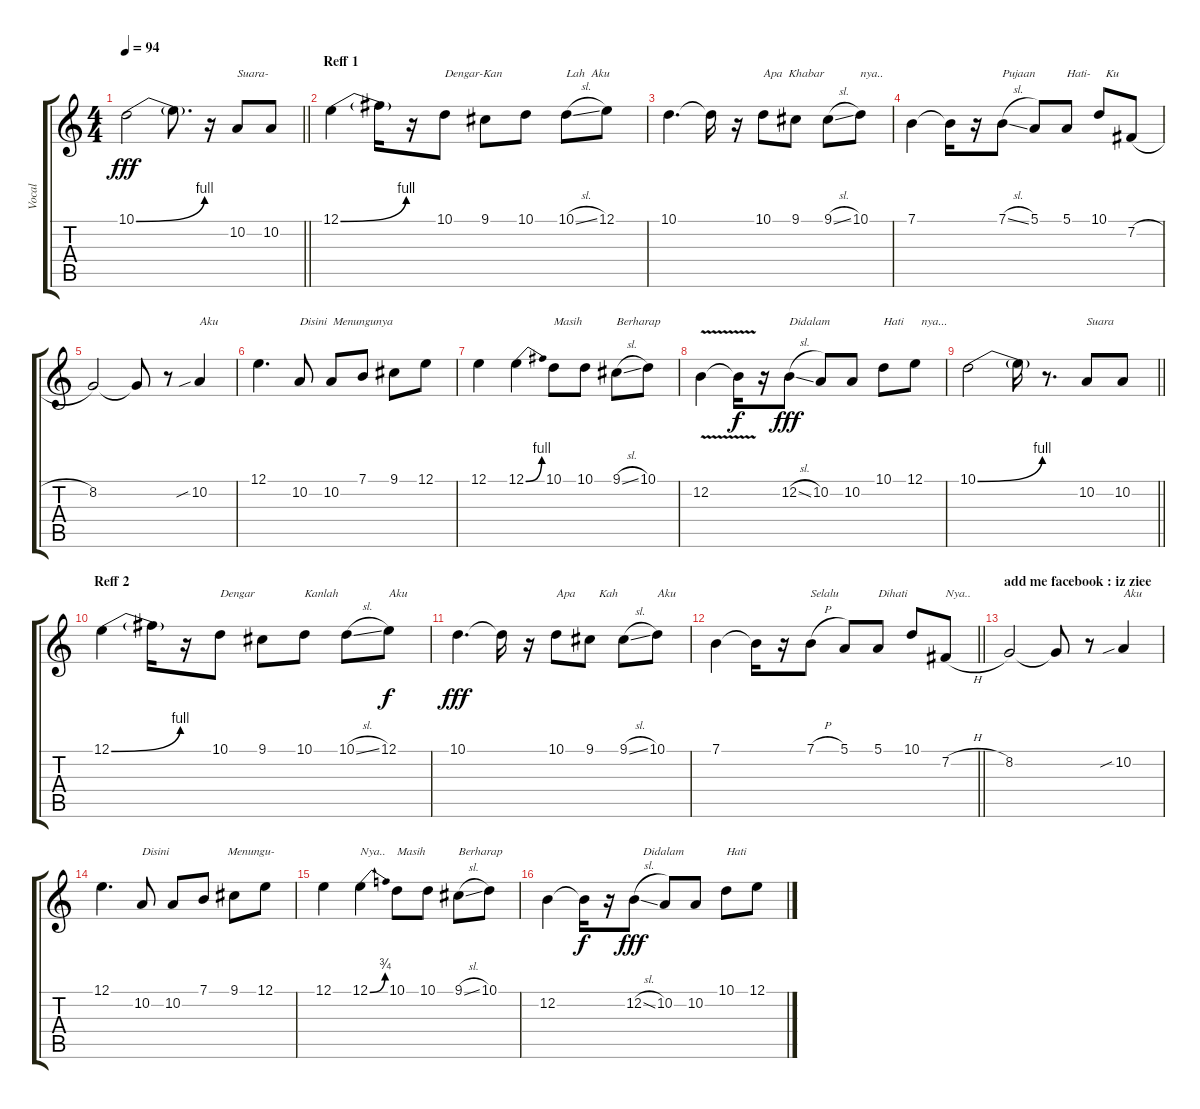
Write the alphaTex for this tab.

\track ("Vocal" "Vocal") {instrument drawbarorgan}
\staff {score tabs}
\tuning (E4 B3 G3 D3 A2 E2) {hide}
\ts (4 4)
\tempo 94
\clef g2
\barLineRight lightlight
\ks c
10.1{be (bend 0 0 60 4)}.2{dy fff} 10.1{t}.8{d} r.16 10.2.8{txt "Suara-"} 10.2.8 |
\section ("" "Reff 1")
12.1{be (bend 0 0 60 4)}.4 12.1{t}.16 r.16 10.1.8{txt "Dengar-Kan   "} 9.1.8 10.1.8 10.1{sl}.8{txt "Lah  Aku"} 12.1.8 |
10.1.4{d} 10.1{t}.16 r.16 10.1.8{txt "Apa  Khabar"} 9.1.8 9.1{sl}.8 10.1.8{txt "nya.."} |
7.1.4 7.1{t}.16 r.16 7.1{sl}.8{txt "Pujaan"} 5.1.8 5.1.8{txt "Hati-     Ku"} 10.1.8 7.2{h}.8 |
8.2.2 8.2{t}.8 r.8 10.2{sib}.4{txt "Aku"} |
12.1.4{d} 10.2.8{txt "Disini  Menungunya"} 10.2.8 7.1.8 9.1.8 12.1.8 |
12.1.4 12.1{be (bend 0 0 60 4)}.4 10.1.8{txt "Masih"} 10.1.8 9.1{sl}.8{txt "Berharap"} 10.1.8 |
12.2{v}.4 12.2{t}.16{dy f} r.16 12.2{sl}.8{txt "Didalam" dy fff} 10.2.8 10.2.8 10.1.8{txt "Hati      nya..."} 12.1.8 |
\barLineRight lightlight
10.1{be (bend 0 0 60 4)}.2 10.1{t}.16 r.8{d} 10.2.8{txt "Suara"} 10.2.8 |
\section ("" "Reff 2")
12.1{be (bend 0 0 60 4)}.4 12.1{t}.16 r.16 10.1.8{txt "Dengar"} 9.1.8 10.1.8{txt "Kanlah"} 10.1{sl}.8 12.1.8{txt "Aku" dy f} |
10.1.4{d dy fff} 10.1{t}.16 r.16 10.1.8{txt "Apa"} 9.1.8{txt "   Kah"} 9.1{sl}.8 10.1.8{txt "Aku"} |
\barLineRight lightlight
7.1.4 7.1{t}.16 r.16 7.1{h}.8{txt "Selalu"} 5.1.8 5.1.8{txt "Dihati"} 10.1.8 7.2{h}.8{txt "Nya.."} |
\section ("" "add me facebook : iz ziee")
8.2.2 8.2{t}.8 r.8 10.2{sib}.4{txt "Aku"} |
12.1.4{d} 10.2.8{txt "Disini"} 10.2.8 7.1.8{txt "        Menungu-"} 9.1.8 12.1.8 |
12.1.4 12.1{be (bend 0 0 60 3)}.4{txt "Nya.."} 10.1.8{txt "Masih"} 10.1.8 9.1{sl}.8{txt "Berharap"} 10.1.8 |
12.2.4 12.2{t}.16{dy f} r.16 12.2{sl}.8{txt "   Didalam" dy fff} 10.2.8 10.2.8 10.1.8{txt "Hati"} 12.1.8
